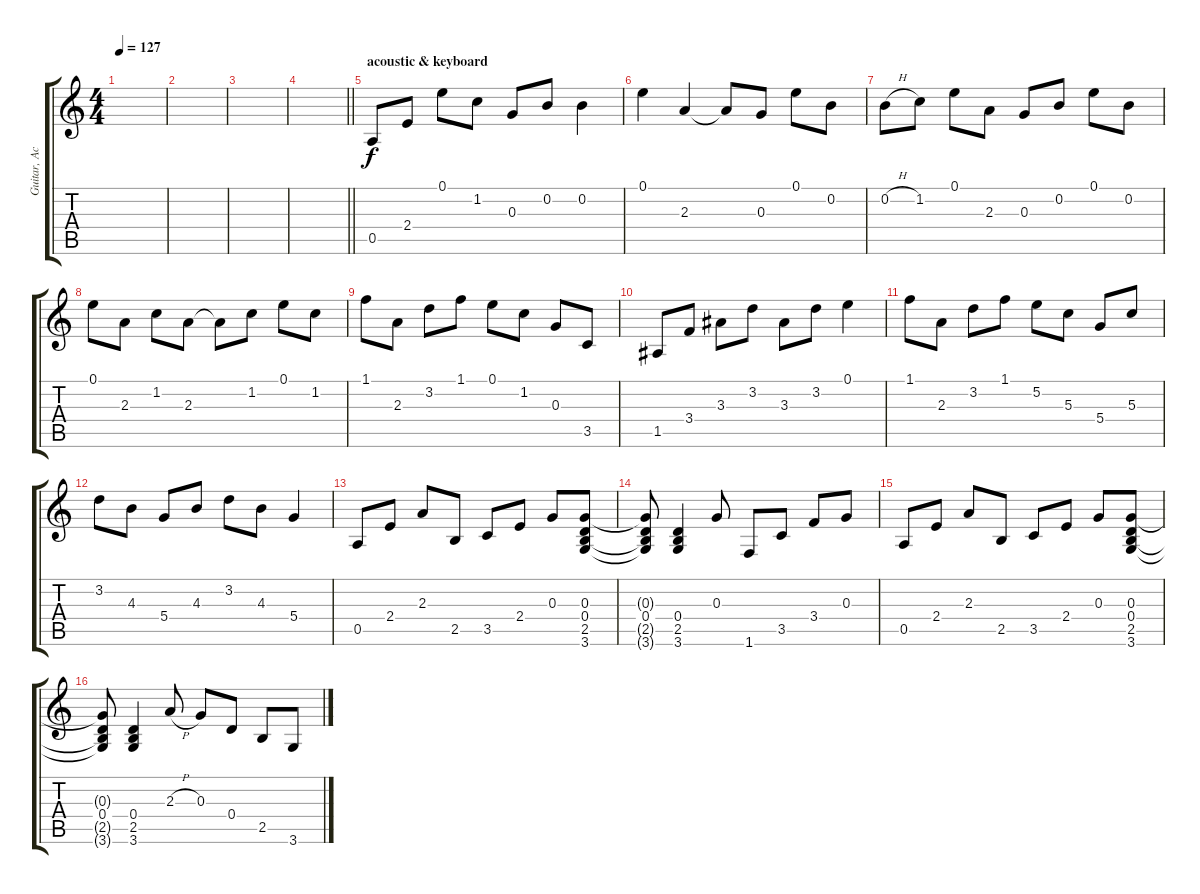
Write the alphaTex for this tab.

\track ("Guitar, Acoustic" "Guitar, Ac") {instrument acousticguitarsteel}
\staff {score tabs}
\tuning (E4 B3 G3 D3 A2 E2) {hide}
\ts (4 4)
\tempo 127
\clef g2
\ks c
|
|
|
\barLineRight lightlight
|
\section ("" "acoustic & keyboard")
0.5.8 2.4.8 0.1.8 1.2.8 0.3.8 0.2.8 0.2.4 |
0.1.4 2.3.4 2.3{t}.8 0.3.8 0.1.8 0.2.8 |
0.2{h}.8 1.2.8 0.1.8 2.3.8 0.3.8 0.2.8 0.1.8 0.2.8 |
0.1.8 2.3.8 1.2.8 2.3.8 2.3{t}.8 1.2.8 0.1.8 1.2.8 |
1.1.8 2.3.8 3.2.8 1.1.8 0.1.8 1.2.8 0.3.8 3.5.8 |
1.5.8 3.4.8 3.3.8 3.2.8 3.3.8 3.2.8 0.1.4 |
1.1.8 2.3.8 3.2.8 1.1.8 5.2.8 5.3.8 5.4.8 5.3.8 |
3.2.8 4.3.8 5.4.8 4.3.8 3.2.8 4.3.8 5.4.4 |
0.5.8 2.4.8 2.3.8 2.5.8 3.5.8 2.4.8 0.3.8 (0.3 0.4 2.5 3.6).8 |
(0.3{t} 0.4 2.5{t} 3.6{t}).8 (0.4 2.5 3.6).4 0.3.8 1.6.8 3.5.8 3.4.8 0.3.8 |
0.5.8 2.4.8 2.3.8 2.5.8 3.5.8 2.4.8 0.3.8 (0.3 0.4 2.5 3.6).8 |
(0.3{t} 0.4 2.5{t} 3.6{t}).8 (0.4 2.5 3.6).4 2.3{h}.8 0.3.8 0.4.8 2.5.8 3.6.8
